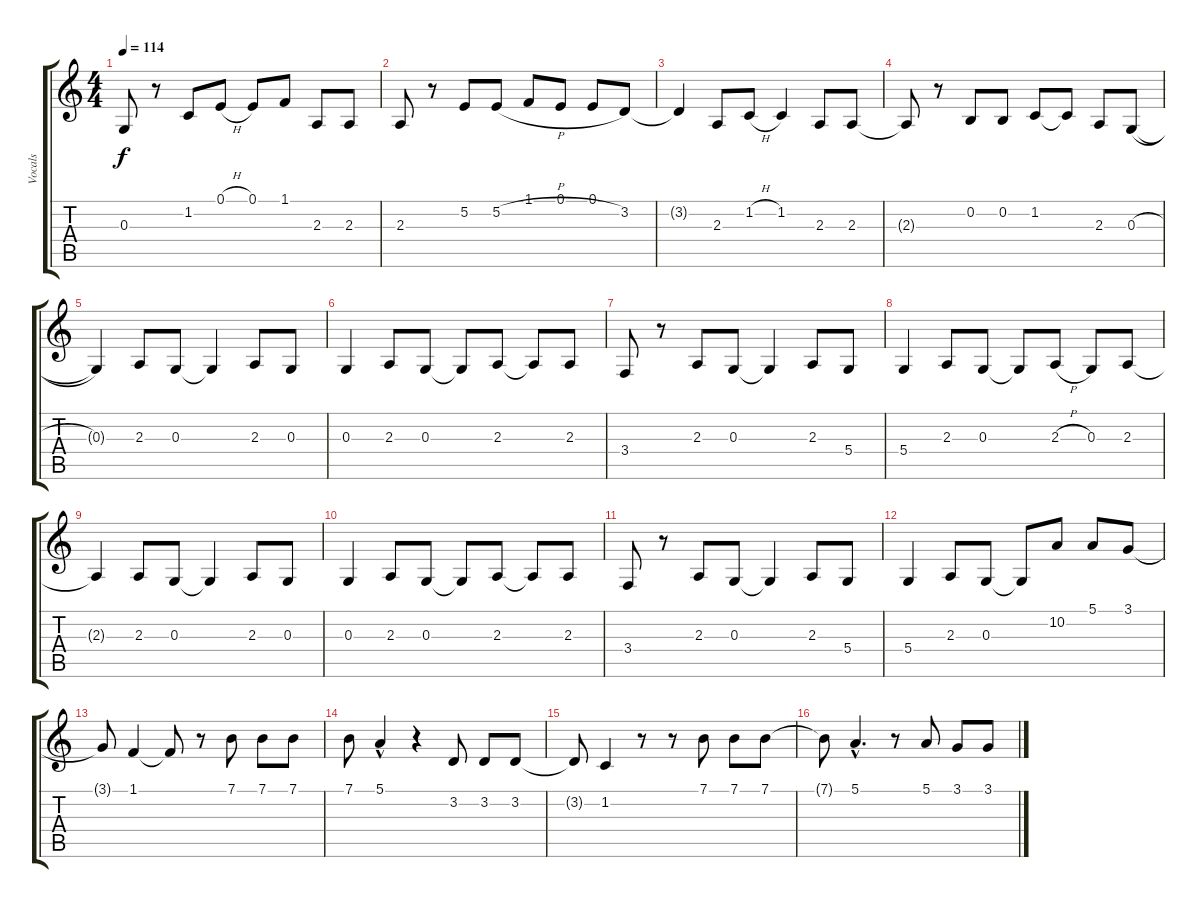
\track ("Vocals" "Vocals") {instrument fiddle}
\staff {score tabs}
\tuning (E4 B3 G3 D3 A2 E2) {hide}
\ts (4 4)
\tempo 114
\clef g2
\ks c
0.3{t}.8{dy f} r.8 1.2.8 0.1{h}.8 0.1.8 1.1.8 2.3.8 2.3.8 |
2.3.8 r.8 5.2.8 5.2{h}.8 1.1.8 0.1.8 0.1.8 3.2.8 |
3.2{t}.4 2.3.8 1.2{h}.8 1.2.4 2.3.8 2.3.8 |
2.3{t}.8 r.8 0.2.8 0.2.8 1.2.8 1.2{t}.8 2.3.8 0.3{h}.8 |
0.3{t}.4 2.3.8 0.3.8 0.3{t}.4 2.3.8 0.3.8 |
0.3.4 2.3.8 0.3.8 0.3{t}.8 2.3.8 2.3{t}.8 2.3.8 |
3.4.8 r.8 2.3.8 0.3.8 0.3{t}.4 2.3.8 5.4.8 |
5.4.4 2.3.8 0.3.8 0.3{t}.8 2.3{h}.8 0.3.8 2.3.8 |
2.3{t}.4 2.3.8 0.3.8 0.3{t}.4 2.3.8 0.3.8 |
0.3.4 2.3.8 0.3.8 0.3{t}.8 2.3.8 2.3{t}.8 2.3.8 |
3.4.8 r.8 2.3.8 0.3.8 0.3{t}.4 2.3.8 5.4.8 |
5.4.4 2.3.8 0.3.8 0.3{t}.8 10.2.8 5.1.8 3.1.8 |
3.1{t}.8 1.1.4 1.1{t}.8 r.8 7.1.8 7.1.8 7.1.8 |
7.1.8 5.1{hac}.4 r.4 3.2.8 3.2.8 3.2.8 |
3.2{t}.8 1.2.4 r.8 r.8 7.1.8 7.1.8 7.1.8 |
7.1{t}.8 5.1{hac}.4{d} r.8 5.1.8 3.1.8 3.1.8
